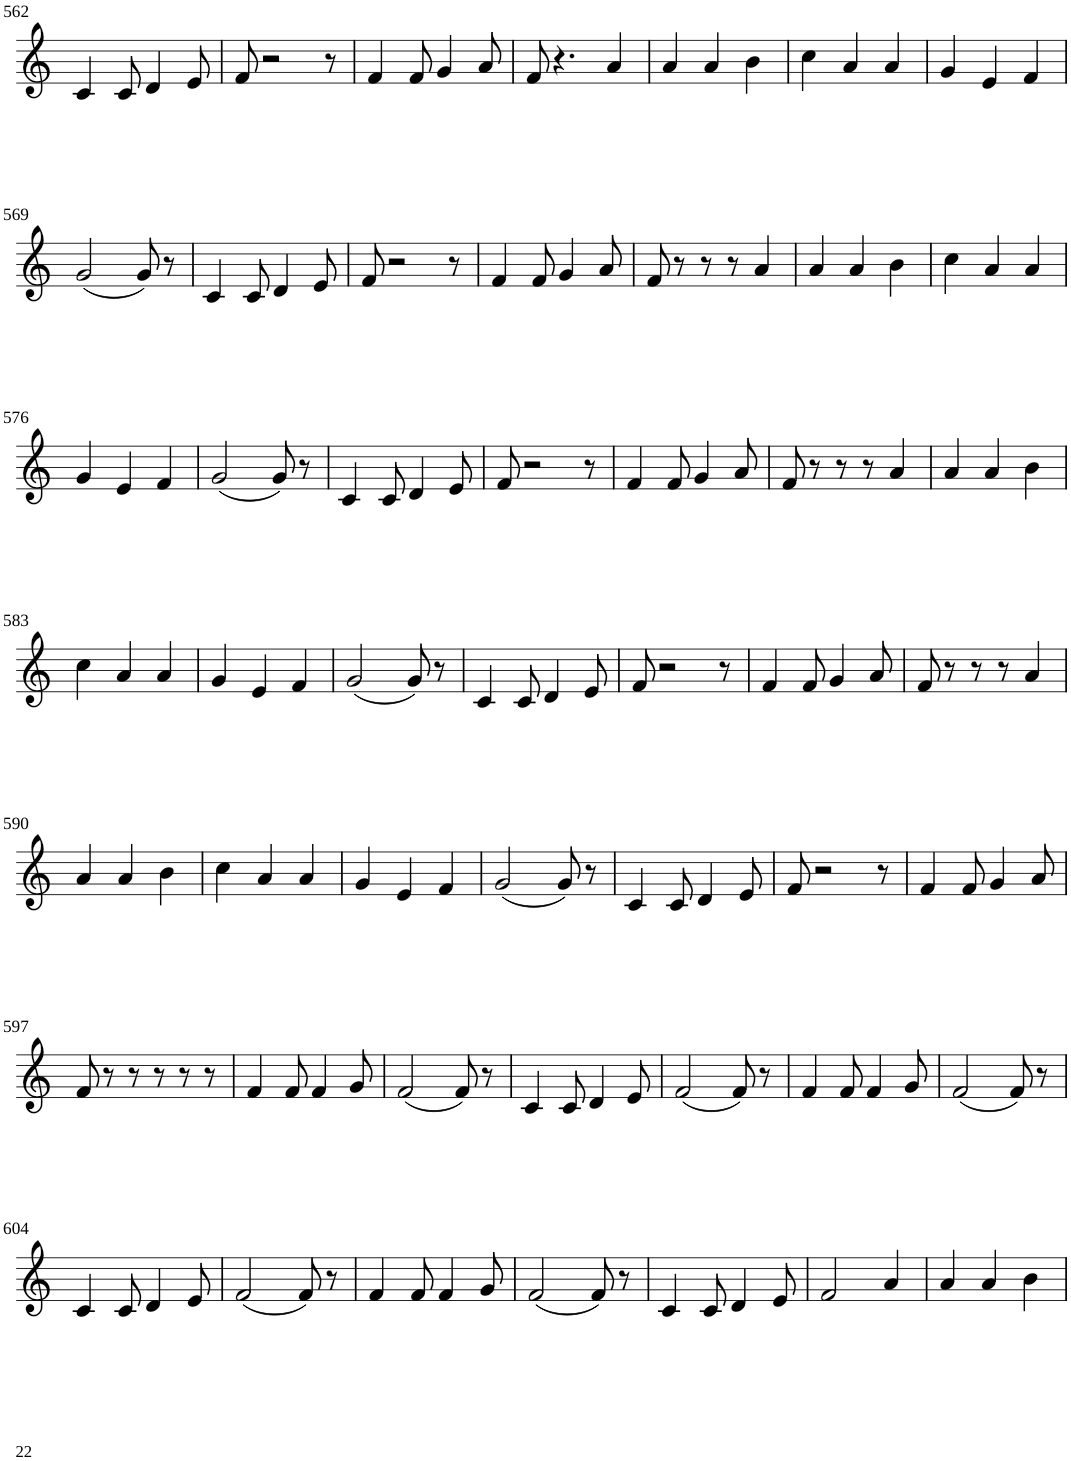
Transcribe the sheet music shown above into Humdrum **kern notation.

**kern
*part1
*staff1
*I"Violin
!!LO:PB:g=z
*clefG2
*k[]
*M6/8
=562
4c/
8c/
4d/
8e/
=563
8f/
2r
8r
=564
4f/
8f/
4g/
8a/
=565
8f/
4.r
4a/
=566
4a/
4a/
4b\
=567
4cc\
4a/
4a/
=568
4g/
4e/
4f/
!!LO:LB:g=z
=569
(2g/
8g/)
8r
=570
4c/
8c/
4d/
8e/
=571
8f/
2r
8r
=572
4f/
8f/
4g/
8a/
=573
8f/
8r
8r
8r
4a/
=574
4a/
4a/
4b\
=575
4cc\
4a/
4a/
!!LO:LB:g=z
=576
4g/
4e/
4f/
=577
(2g/
8g/)
8r
=578
4c/
8c/
4d/
8e/
=579
8f/
2r
8r
=580
4f/
8f/
4g/
8a/
=581
8f/
8r
8r
8r
4a/
=582
4a/
4a/
4b\
!!LO:LB:g=z
=583
4cc\
4a/
4a/
=584
4g/
4e/
4f/
=585
(2g/
8g/)
8r
=586
4c/
8c/
4d/
8e/
=587
8f/
2r
8r
=588
4f/
8f/
4g/
8a/
=589
8f/
8r
8r
8r
4a/
!!LO:LB:g=z
=590
4a/
4a/
4b\
=591
4cc\
4a/
4a/
=592
4g/
4e/
4f/
=593
(2g/
8g/)
8r
=594
4c/
8c/
4d/
8e/
=595
8f/
2r
8r
=596
4f/
8f/
4g/
8a/
!!LO:LB:g=z
=597
8f/
8r
8r
8r
8r
8r
=598
4f/
8f/
4f/
8g/
=599
(2f/
8f/)
8r
=600
4c/
8c/
4d/
8e/
=601
(2f/
8f/)
8r
=602
4f/
8f/
4f/
8g/
=603
(2f/
8f/)
8r
!!LO:LB:g=z
=604
4c/
8c/
4d/
8e/
=605
(2f/
8f/)
8r
=606
4f/
8f/
4f/
8g/
=607
(2f/
8f/)
8r
=608
4c/
8c/
4d/
8e/
=609
2f/
4a/
=610
4a/
4a/
4b\
=
*-
